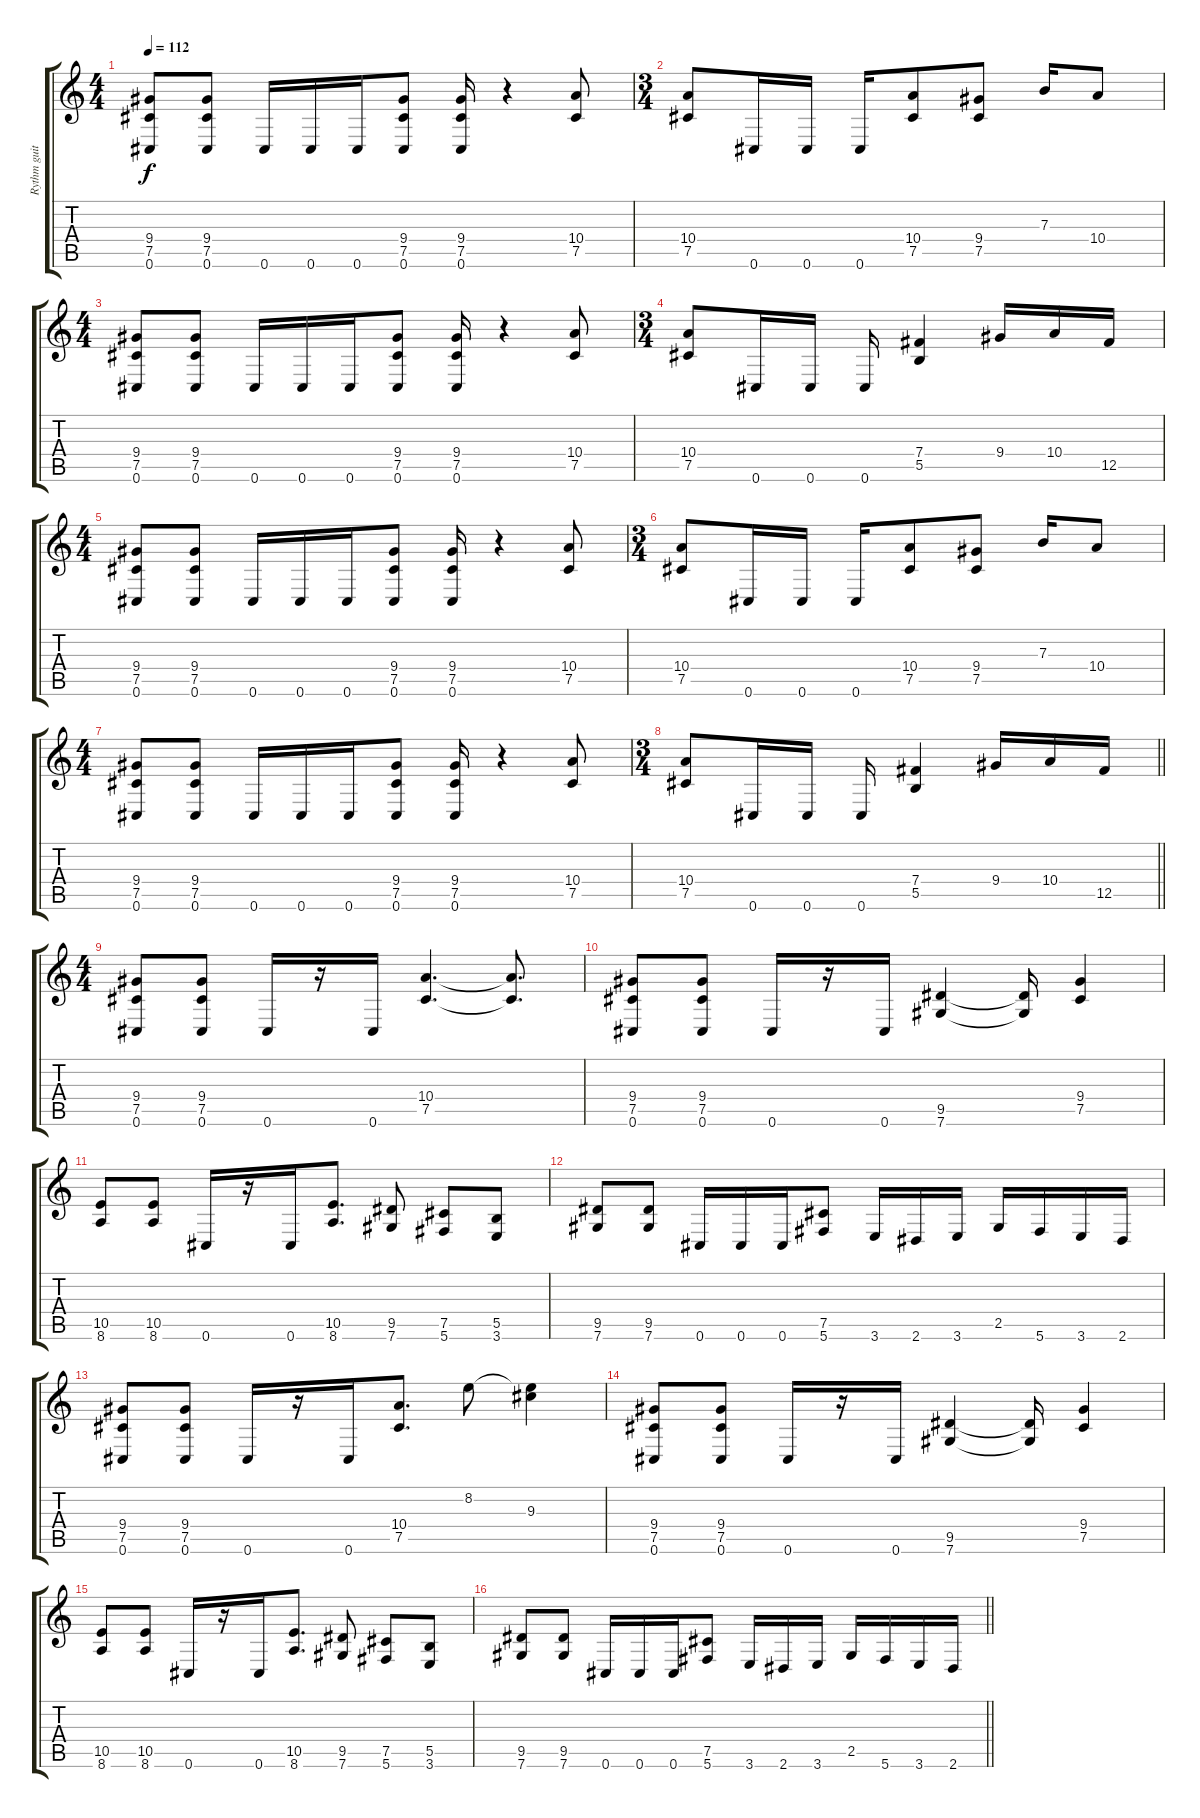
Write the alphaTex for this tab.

\track ("Rythm guitar" "Rythm guit") {instrument distortionguitar}
\staff {score tabs}
\tuning (Db4 Ab3 E3 B2 Gb2 Db2) {hide}
\ts (4 4)
\section ("" "")
\tempo 112
\clef g2
\ks c
(9.4 7.5 0.6).8{dy f} (9.4 7.5 0.6).8 0.6.16 0.6.16 0.6.16 (9.4 7.5 0.6).8 (9.4 7.5 0.6).16 r.4 (10.4 7.5).8 |
\ts (3 4)
(10.4 7.5).8 0.6.16 0.6.16 0.6.16 (10.4 7.5).8 (9.4 7.5).8 7.3.16 10.4.8 |
\ts (4 4)
(9.4 7.5 0.6).8 (9.4 7.5 0.6).8 0.6.16 0.6.16 0.6.16 (9.4 7.5 0.6).8 (9.4 7.5 0.6).16 r.4 (10.4 7.5).8 |
\ts (3 4)
(10.4 7.5).8 0.6.16 0.6.16 0.6.16 (7.4 5.5).4 9.4.16 10.4.16 12.5.16 |
\ts (4 4)
(9.4 7.5 0.6).8 (9.4 7.5 0.6).8 0.6.16 0.6.16 0.6.16 (9.4 7.5 0.6).8 (9.4 7.5 0.6).16 r.4 (10.4 7.5).8 |
\ts (3 4)
(10.4 7.5).8 0.6.16 0.6.16 0.6.16 (10.4 7.5).8 (9.4 7.5).8 7.3.16 10.4.8 |
\ts (4 4)
(9.4 7.5 0.6).8 (9.4 7.5 0.6).8 0.6.16 0.6.16 0.6.16 (9.4 7.5 0.6).8 (9.4 7.5 0.6).16 r.4 (10.4 7.5).8 |
\ts (3 4)
\barLineRight lightlight
(10.4 7.5).8 0.6.16 0.6.16 0.6.16 (7.4 5.5).4 9.4.16 10.4.16 12.5.16 |
\ts (4 4)
\section ("" "")
(9.4 7.5 0.6).8 (9.4 7.5 0.6).8 0.6.16 r.16 0.6.16 (10.4 7.5).4{d} (10.4{t} 7.5{t}).8{d} |
(9.4 7.5 0.6).8 (9.4 7.5 0.6).8 0.6.16 r.16 0.6.16 (9.5 7.6).4 (9.5{t} 7.6{t}).16 (9.4 7.5).4 |
(10.5 8.6).8 (10.5 8.6).8 0.6.16 r.16 0.6.16 (10.5 8.6).8{d} (9.5 7.6).8 (7.5 5.6).8 (5.5 3.6).8 |
(9.5 7.6).8 (9.5 7.6).8 0.6.16 0.6.16 0.6.16 (7.5 5.6).8 3.6.16 2.6.16 3.6.16 2.5.16 5.6.16 3.6.16 2.6.16 |
(9.4 7.5 0.6).8 (9.4 7.5 0.6).8 0.6.16 r.16 0.6.16 (10.4 7.5).8{d} 8.2.8 (8.2{t} 9.3).4 |
(9.4 7.5 0.6).8 (9.4 7.5 0.6).8 0.6.16 r.16 0.6.16 (9.5 7.6).4 (9.5{t} 7.6{t}).16 (9.4 7.5).4 |
(10.5 8.6).8 (10.5 8.6).8 0.6.16 r.16 0.6.16 (10.5 8.6).8{d} (9.5 7.6).8 (7.5 5.6).8 (5.5 3.6).8 |
\barLineRight lightlight
(9.5 7.6).8 (9.5 7.6).8 0.6.16 0.6.16 0.6.16 (7.5 5.6).8 3.6.16 2.6.16 3.6.16 2.5.16 5.6.16 3.6.16 2.6.16
